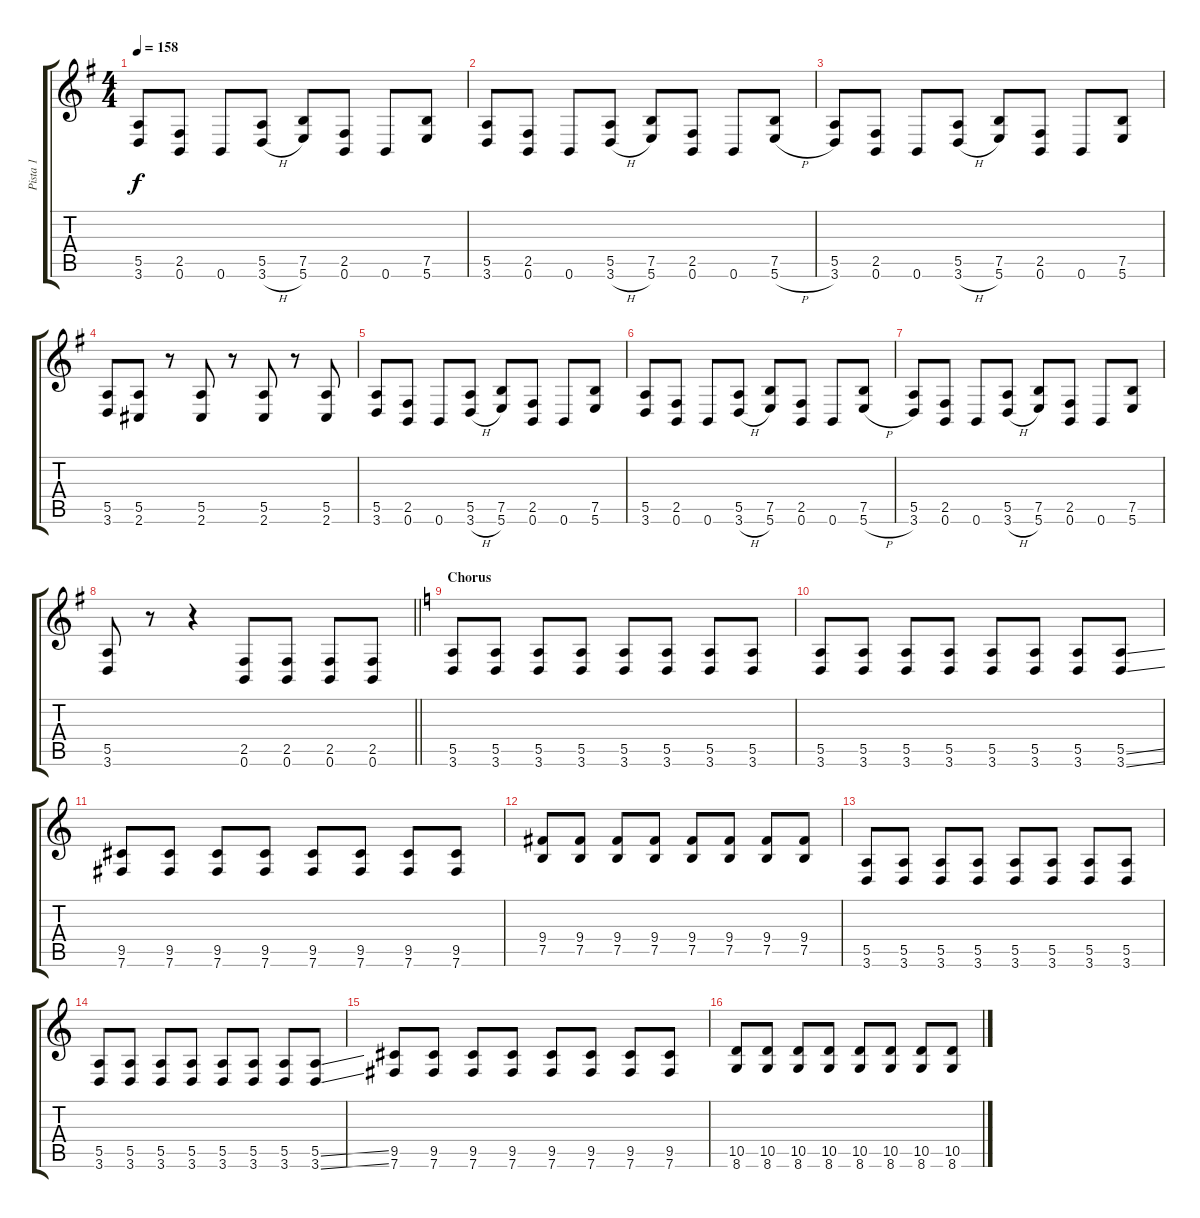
\track ("Pista 1" "Pista 1") {instrument distortionguitar}
\staff {score tabs}
\tuning (B3 Gb3 D3 A2 E2 B1) {hide}
\ts (4 4)
\tempo 158
\clef g2
\ks g
(5.5 3.6).8{dy f} (2.5 0.6).8 0.6.8 (5.5 3.6{h}).8 (7.5 5.6).8 (2.5 0.6).8 0.6.8 (7.5 5.6).8 |
(5.5 3.6).8 (2.5 0.6).8 0.6.8 (5.5 3.6{h}).8 (7.5 5.6).8 (2.5 0.6).8 0.6.8 (7.5 5.6{h}).8 |
(5.5 3.6).8 (2.5 0.6).8 0.6.8 (5.5 3.6{h}).8 (7.5 5.6).8 (2.5 0.6).8 0.6.8 (7.5 5.6).8 |
(5.5 3.6).8 (5.5 2.6).8 r.8 (5.5 2.6).8 r.8 (5.5 2.6).8 r.8 (5.5 2.6).8 |
(5.5 3.6).8 (2.5 0.6).8 0.6.8 (5.5 3.6{h}).8 (7.5 5.6).8 (2.5 0.6).8 0.6.8 (7.5 5.6).8 |
(5.5 3.6).8 (2.5 0.6).8 0.6.8 (5.5 3.6{h}).8 (7.5 5.6).8 (2.5 0.6).8 0.6.8 (7.5 5.6{h}).8 |
(5.5 3.6).8 (2.5 0.6).8 0.6.8 (5.5 3.6{h}).8 (7.5 5.6).8 (2.5 0.6).8 0.6.8 (7.5 5.6).8 |
\barLineRight lightlight
(5.5 3.6).8 r.8 r.4 (2.5 0.6).8 (2.5 0.6).8 (2.5 0.6).8 (2.5 0.6).8 |
\section ("" "Chorus")
\ks c
(5.5 3.6).8 (5.5 3.6).8 (5.5 3.6).8 (5.5 3.6).8 (5.5 3.6).8 (5.5 3.6).8 (5.5 3.6).8 (5.5 3.6).8 |
(5.5 3.6).8 (5.5 3.6).8 (5.5 3.6).8 (5.5 3.6).8 (5.5 3.6).8 (5.5 3.6).8 (5.5 3.6).8 (5.5{ss} 3.6{ss}).8 |
(9.5 7.6).8 (9.5 7.6).8 (9.5 7.6).8 (9.5 7.6).8 (9.5 7.6).8 (9.5 7.6).8 (9.5 7.6).8 (9.5 7.6).8 |
(9.4 7.5).8 (9.4 7.5).8 (9.4 7.5).8 (9.4 7.5).8 (9.4 7.5).8 (9.4 7.5).8 (9.4 7.5).8 (9.4 7.5).8 |
(5.5 3.6).8 (5.5 3.6).8 (5.5 3.6).8 (5.5 3.6).8 (5.5 3.6).8 (5.5 3.6).8 (5.5 3.6).8 (5.5 3.6).8 |
(5.5 3.6).8 (5.5 3.6).8 (5.5 3.6).8 (5.5 3.6).8 (5.5 3.6).8 (5.5 3.6).8 (5.5 3.6).8 (5.5{ss} 3.6{ss}).8 |
(9.5 7.6).8 (9.5 7.6).8 (9.5 7.6).8 (9.5 7.6).8 (9.5 7.6).8 (9.5 7.6).8 (9.5 7.6).8 (9.5 7.6).8 |
(10.5 8.6).8 (10.5 8.6).8 (10.5 8.6).8 (10.5 8.6).8 (10.5 8.6).8 (10.5 8.6).8 (10.5 8.6).8 (10.5 8.6).8
